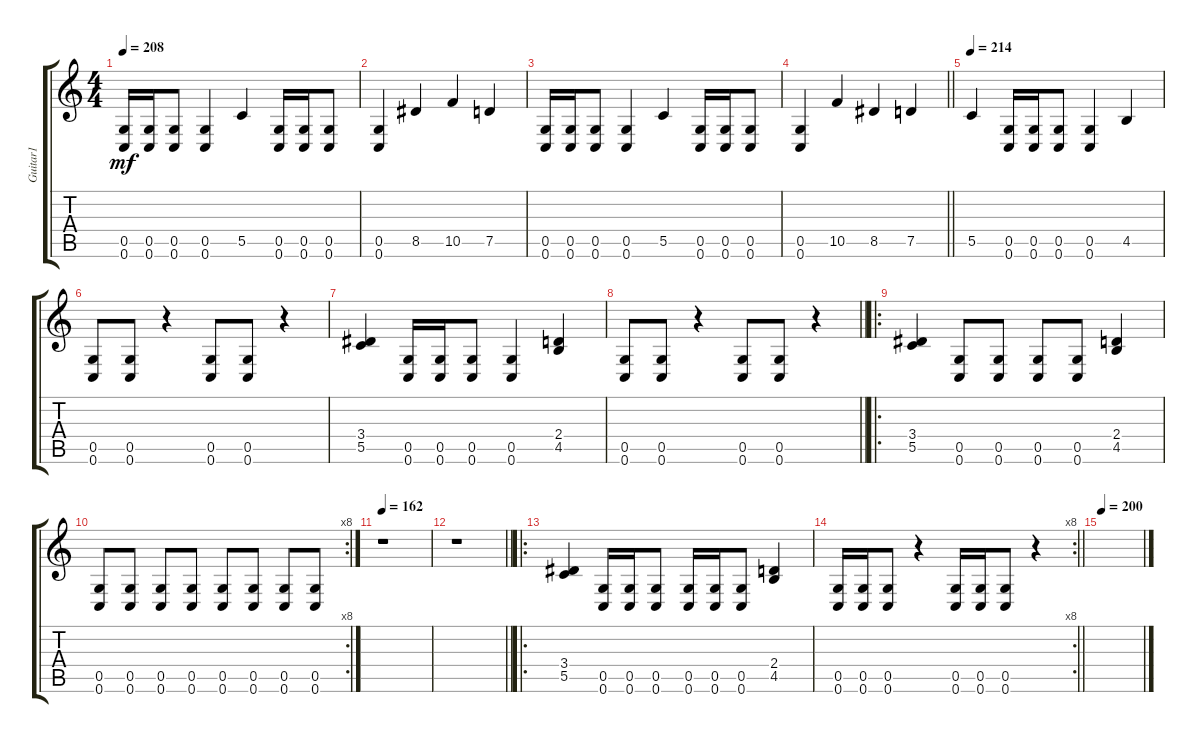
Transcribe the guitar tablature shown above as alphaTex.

\track ("Guitar1" "Guitar1") {instrument distortionguitar}
\staff {score tabs}
\tuning (D4 A3 F3 C3 G2 C2) {hide}
\ts (4 4)
\tempo 208
\clef g2
\ks c
(0.5 0.6).16{dy mf} (0.5 0.6).16 (0.5 0.6).8 (0.5 0.6).4 5.5.4 (0.5 0.6).16 (0.5 0.6).16 (0.5 0.6).8 |
(0.5 0.6).4 8.5.4 10.5.4 7.5.4 |
(0.5 0.6).16 (0.5 0.6).16 (0.5 0.6).8 (0.5 0.6).4 5.5.4 (0.5 0.6).16 (0.5 0.6).16 (0.5 0.6).8 |
\barLineRight lightlight
(0.5 0.6).4 10.5.4 8.5.4 7.5.4 |
\tempo 214
5.5.4{instrument distortionguitar} (0.5 0.6).16 (0.5 0.6).16 (0.5 0.6).8 (0.5 0.6).4 4.5.4 |
(0.5 0.6).8 (0.5 0.6).8 r.4 (0.5 0.6).8 (0.5 0.6).8 r.4 |
(3.4 5.5).4 (0.5 0.6).16 (0.5 0.6).16 (0.5 0.6).8 (0.5 0.6).4 (2.4 4.5).4 |
\barLineRight lightlight
(0.5 0.6).8 (0.5 0.6).8 r.4 (0.5 0.6).8 (0.5 0.6).8 r.4{instrument distortionguitar} |
\ro
(3.4 5.5).4 (0.5 0.6).8 (0.5 0.6).8 (0.5 0.6).8 (0.5 0.6).8 (2.4 4.5).4 |
\rc 8
(0.5 0.6).8 (0.5 0.6).8 (0.5 0.6).8 (0.5 0.6).8 (0.5 0.6).8 (0.5 0.6).8 (0.5 0.6).8 (0.5 0.6).8 |
\tempo 162
r.1 |
\barLineRight lightlight
r.1 |
\ro
(3.4 5.5).4 (0.5 0.6).16 (0.5 0.6).16 (0.5 0.6).8 (0.5 0.6).16 (0.5 0.6).16 (0.5 0.6).8 (2.4 4.5).4 |
\rc 8
\barLineRight lightlight
(0.5 0.6).16 (0.5 0.6).16 (0.5 0.6).8 r.4 (0.5 0.6).16 (0.5 0.6).16 (0.5 0.6).8 r.4 |
\tempo 200
